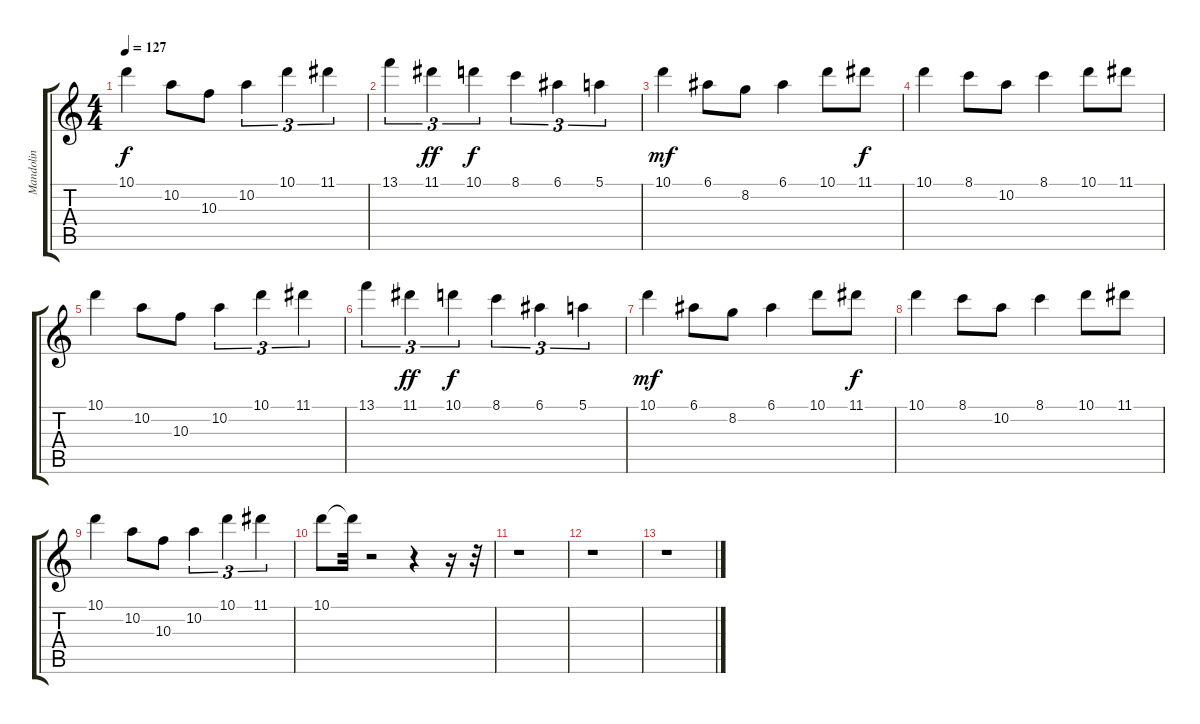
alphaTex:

\track ("Mandolin" "Mandolin") {instrument banjo}
\staff {score tabs}
\tuning (E4 B3 G3 D3 A2 E2) {hide}
\displaytranspose 12
\ts (4 4)
\tempo 127
\clef g2
\ks c
10.1.4{dy f} 10.2.8 10.3.8 10.2.4{tu (3 2)} 10.1.4{tu (3 2)} 11.1.4{tu (3 2)} |
13.1.4{tu (3 2)} 11.1.4{tu (3 2) dy ff} 10.1.4{tu (3 2) dy f} 8.1.4{tu (3 2)} 6.1.4{tu (3 2)} 5.1.4{tu (3 2)} |
10.1.4{dy mf} 6.1.8 8.2.8 6.1.4 10.1.8 11.1.8{dy f} |
10.1.4 8.1.8 10.2.8 8.1.4 10.1.8 11.1.8 |
10.1.4 10.2.8 10.3.8 10.2.4{tu (3 2)} 10.1.4{tu (3 2)} 11.1.4{tu (3 2)} |
13.1.4{tu (3 2)} 11.1.4{tu (3 2) dy ff} 10.1.4{tu (3 2) dy f} 8.1.4{tu (3 2)} 6.1.4{tu (3 2)} 5.1.4{tu (3 2)} |
10.1.4{dy mf} 6.1.8 8.2.8 6.1.4 10.1.8 11.1.8{dy f} |
10.1.4 8.1.8 10.2.8 8.1.4 10.1.8 11.1.8 |
10.1.4 10.2.8 10.3.8 10.2.4{tu (3 2)} 10.1.4{tu (3 2)} 11.1.4{tu (3 2)} |
10.1.8 10.1{t}.32 r.2 r.4 r.16 r.32 |
r.1 |
r.1 |
r.1
